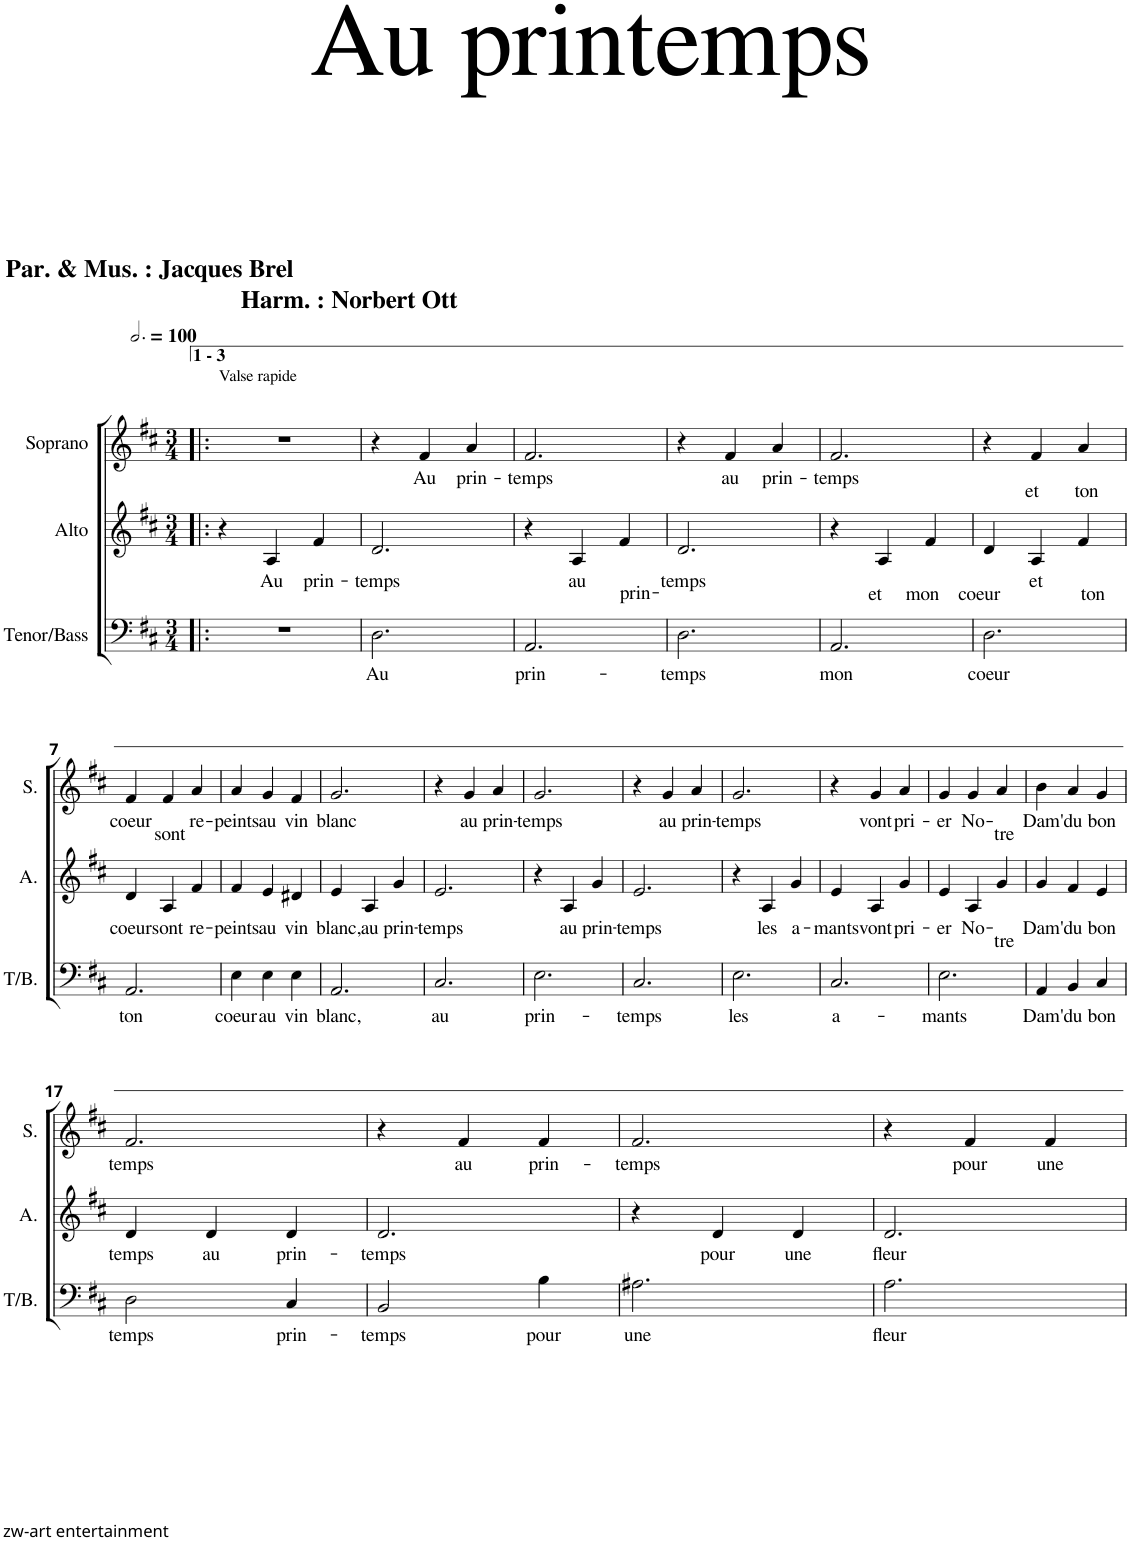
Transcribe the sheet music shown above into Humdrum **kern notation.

**kern	**text	**kern	**text	**kern	**text
*part3	*part3	*part2	*part2	*part1	*part1
*staff3	*staff3	*staff2	*staff2	*staff1	*staff1
*I"Tenor/Bass	*	*I"Alto	*	*I"Soprano	*
*I'T/B.	*	*I'A.	*	*I'S.	*
*clefF4	*	*clefG2	*	*clefG2	*
*k[f#c#]	*	*k[f#c#]	*	*k[f#c#]	*
*M3/4	*	*M3/4	*	*M3/4	*
=1!|:	=1!|:	=1!|:	=1!|:	=1!|:	=1!|:
!	!	!	!	!LO:TX:a:t=Valse rapide	!
*	*	*	*	*^	*
2.r	.	4r	.	2.r	4ryy	.
*	*	*	*	*MM300	*	*
!	!	!	!LO:LY:b	!	!	!
.	.	4A/	Au	.	2ryy	.
!	!	!	!LO:LY:b	!	!	!
.	.	4f#/	prin-	.	.	.
=2	=2	=2	=2	=2	=2	=2
!	!LO:LY:b	!	!LO:LY:b	!	!	!
*	*	*	*	*v	*v	*
2.D\	Au	2.d/	-temps	4r	.
!	!	!	!	!	!LO:LY:b
.	.	.	.	4f#/	Au
!	!	!	!	!	!LO:LY:b
.	.	.	.	4a/	prin-
=3	=3	=3	=3	=3	=3
!	!LO:LY:b	!	!	!	!LO:LY:b
2.AA/	prin-	4r	.	2.f#/	-temps
!	!	!	!LO:LY:b	!	!
.	.	4A/	au	.	.
!	!	!	!LO:LY:b	!	!
.	.	4f#/	prin-	.	.
=4	=4	=4	=4	=4	=4
!	!LO:LY:b	!	!LO:LY:b	!	!
2.D\	-temps	2.d/	-temps	4r	.
!	!	!	!	!	!LO:LY:b
.	.	.	.	4f#/	au
!	!	!	!	!	!LO:LY:b
.	.	.	.	4a/	prin-
=5	=5	=5	=5	=5	=5
!	!LO:LY:b	!	!	!	!LO:LY:b
2.AA/	mon	4r	.	2.f#/	-temps
!	!	!	!LO:LY:b	!	!
.	.	4A/	et	.	.
!	!	!	!LO:LY:b	!	!
.	.	4f#/	mon	.	.
=6	=6	=6	=6	=6	=6
!	!LO:LY:b	!	!LO:LY:b	!	!
2.D\	coeur	4d/	coeur	4r	.
!	!	!	!LO:LY:b	!	!LO:LY:b
.	.	4A/	et	4f#/	et
!	!	!	!LO:LY:b	!	!LO:LY:b
.	.	4f#/	ton	4a/	ton
!!LO:LB:g=z
=7	=7	=7	=7	=7	=7
!	!LO:LY:b	!	!LO:LY:b	!	!LO:LY:b
2.AA/	ton	4d/	coeur	4f#/	coeur
!	!	!	!LO:LY:b	!	!LO:LY:b
.	.	4A/	sont	4f#/	sont
!	!	!	!LO:LY:b	!	!LO:LY:b
.	.	4f#/	re-	4a/	re-
=8	=8	=8	=8	=8	=8
!	!LO:LY:b	!	!LO:LY:b	!	!LO:LY:b
4E\	coeur	4f#/	-peints	4a/	-peints
!	!LO:LY:b	!	!LO:LY:b	!	!LO:LY:b
4E\	au	4e/	au	4g/	au
!	!LO:LY:b	!	!LO:LY:b	!	!LO:LY:b
4E\	vin	4d#X/	vin	4f#/	vin
=9	=9	=9	=9	=9	=9
!	!LO:LY:b	!	!LO:LY:b	!	!LO:LY:b
2.AA/	blanc,	4e/	blanc,	2.g/	blanc
!	!	!	!LO:LY:b	!	!
.	.	4A/	au	.	.
!	!	!	!LO:LY:b	!	!
.	.	4g/	prin-	.	.
=10	=10	=10	=10	=10	=10
!	!LO:LY:b	!	!LO:LY:b	!	!
2.C#/	au	2.e/	-temps	4r	.
!	!	!	!	!	!LO:LY:b
.	.	.	.	4g/	au
!	!	!	!	!	!LO:LY:b
.	.	.	.	4a/	prin-
=11	=11	=11	=11	=11	=11
!	!LO:LY:b	!	!	!	!LO:LY:b
2.E\	prin-	4r	.	2.g/	-temps
!	!	!	!LO:LY:b	!	!
.	.	4A/	au	.	.
!	!	!	!LO:LY:b	!	!
.	.	4g/	prin-	.	.
=12	=12	=12	=12	=12	=12
!	!LO:LY:b	!	!LO:LY:b	!	!
2.C#/	-temps	2.e/	-temps	4r	.
!	!	!	!	!	!LO:LY:b
.	.	.	.	4g/	au
!	!	!	!	!	!LO:LY:b
.	.	.	.	4a/	prin-
=13	=13	=13	=13	=13	=13
!	!LO:LY:b	!	!	!	!LO:LY:b
2.E\	les	4r	.	2.g/	-temps
!	!	!	!LO:LY:b	!	!
.	.	4A/	les	.	.
!	!	!	!LO:LY:b	!	!
.	.	4g/	a-	.	.
=14	=14	=14	=14	=14	=14
!	!LO:LY:b	!	!LO:LY:b	!	!
2.C#/	a-	4e/	-mants	4r	.
!	!	!	!LO:LY:b	!	!LO:LY:b
.	.	4A/	vont	4g/	vont
!	!	!	!LO:LY:b	!	!LO:LY:b
.	.	4g/	pri-	4a/	pri-
=15	=15	=15	=15	=15	=15
!	!LO:LY:b	!	!LO:LY:b	!	!LO:LY:b
2.E\	-mants	4e/	-er	4g/	-er
!	!	!	!LO:LY:b	!	!LO:LY:b
.	.	4A/	No-	4g/	No-
!	!	!	!LO:LY:b	!	!LO:LY:b
.	.	4g/	-tre	4a/	-tre
=16	=16	=16	=16	=16	=16
!	!LO:LY:b	!	!LO:LY:b	!	!LO:LY:b
4AA/	Dam'	4g/	Dam'	4b\	Dam'
!	!LO:LY:b	!	!LO:LY:b	!	!LO:LY:b
4BB/	du	4f#/	du	4a/	du
!	!LO:LY:b	!	!LO:LY:b	!	!LO:LY:b
4C#/	bon	4e/	bon	4g/	bon
!!LO:LB:g=z
=17	=17	=17	=17	=17	=17
!	!LO:LY:b	!	!LO:LY:b	!	!LO:LY:b
2D\	temps	4d/	temps	2.f#/	temps
!	!	!	!LO:LY:b	!	!
.	.	4d/	au	.	.
!	!LO:LY:b	!	!LO:LY:b	!	!
4C#/	prin-	4d/	prin-	.	.
=18	=18	=18	=18	=18	=18
!	!LO:LY:b	!	!LO:LY:b	!	!
2BB/	-temps	2.d/	-temps	4r	.
!	!	!	!	!	!LO:LY:b
.	.	.	.	4f#/	au
!	!LO:LY:b	!	!	!	!LO:LY:b
4B\	pour	.	.	4f#/	prin-
=19	=19	=19	=19	=19	=19
!	!LO:LY:b	!	!	!	!LO:LY:b
2.A#X\	une	4r	.	2.f#/	-temps
!	!	!	!LO:LY:b	!	!
.	.	4d/	pour	.	.
!	!	!	!LO:LY:b	!	!
.	.	4d/	une	.	.
=20	=20	=20	=20	=20	=20
!	!LO:LY:b	!	!LO:LY:b	!	!
2.A\	fleur	2.d/	fleur	4r	.
!	!	!	!	!	!LO:LY:b
.	.	.	.	4f#/	pour
!	!	!	!	!	!LO:LY:b
.	.	.	.	4f#/	une
=	=	=	=	=	=
*-	*-	*-	*-	*-	*-
